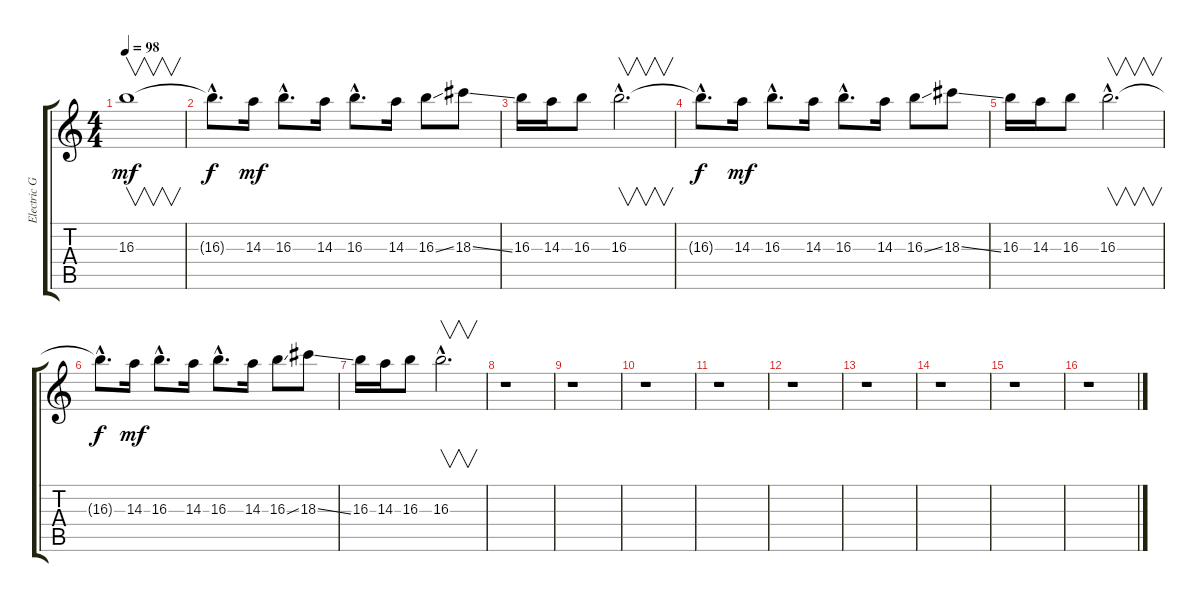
\track ("Electric Guitar 2" "Electric G") {instrument electricguitarclean}
\staff {score tabs}
\tuning (E4 B3 G3 D3 A2 E2) {hide}
\ts (4 4)
\tempo 98
\clef g2
\ks c
16.3.1{v dy mf} |
16.3{hac t}.8{d dy f} 14.3.16{dy mf} 16.3{hac}.8{d} 14.3.16 16.3{hac}.8{d} 14.3.16 16.3{ss}.8 18.3{ss}.8 |
16.3.16 14.3.16 16.3.8 16.3{hac}.2{v d} |
16.3{hac t}.8{d dy f} 14.3.16{dy mf} 16.3{hac}.8{d} 14.3.16 16.3{hac}.8{d} 14.3.16 16.3{ss}.8 18.3{ss}.8 |
16.3.16 14.3.16 16.3.8 16.3{hac}.2{v d} |
16.3{hac t}.8{d dy f} 14.3.16{dy mf} 16.3{hac}.8{d} 14.3.16 16.3{hac}.8{d} 14.3.16 16.3{ss}.8 18.3{ss}.8 |
16.3.16 14.3.16 16.3.8 16.3{hac}.2{v d} |
r.1 |
r.1 |
r.1 |
r.1 |
r.1 |
r.1 |
r.1 |
r.1 |
r.1
